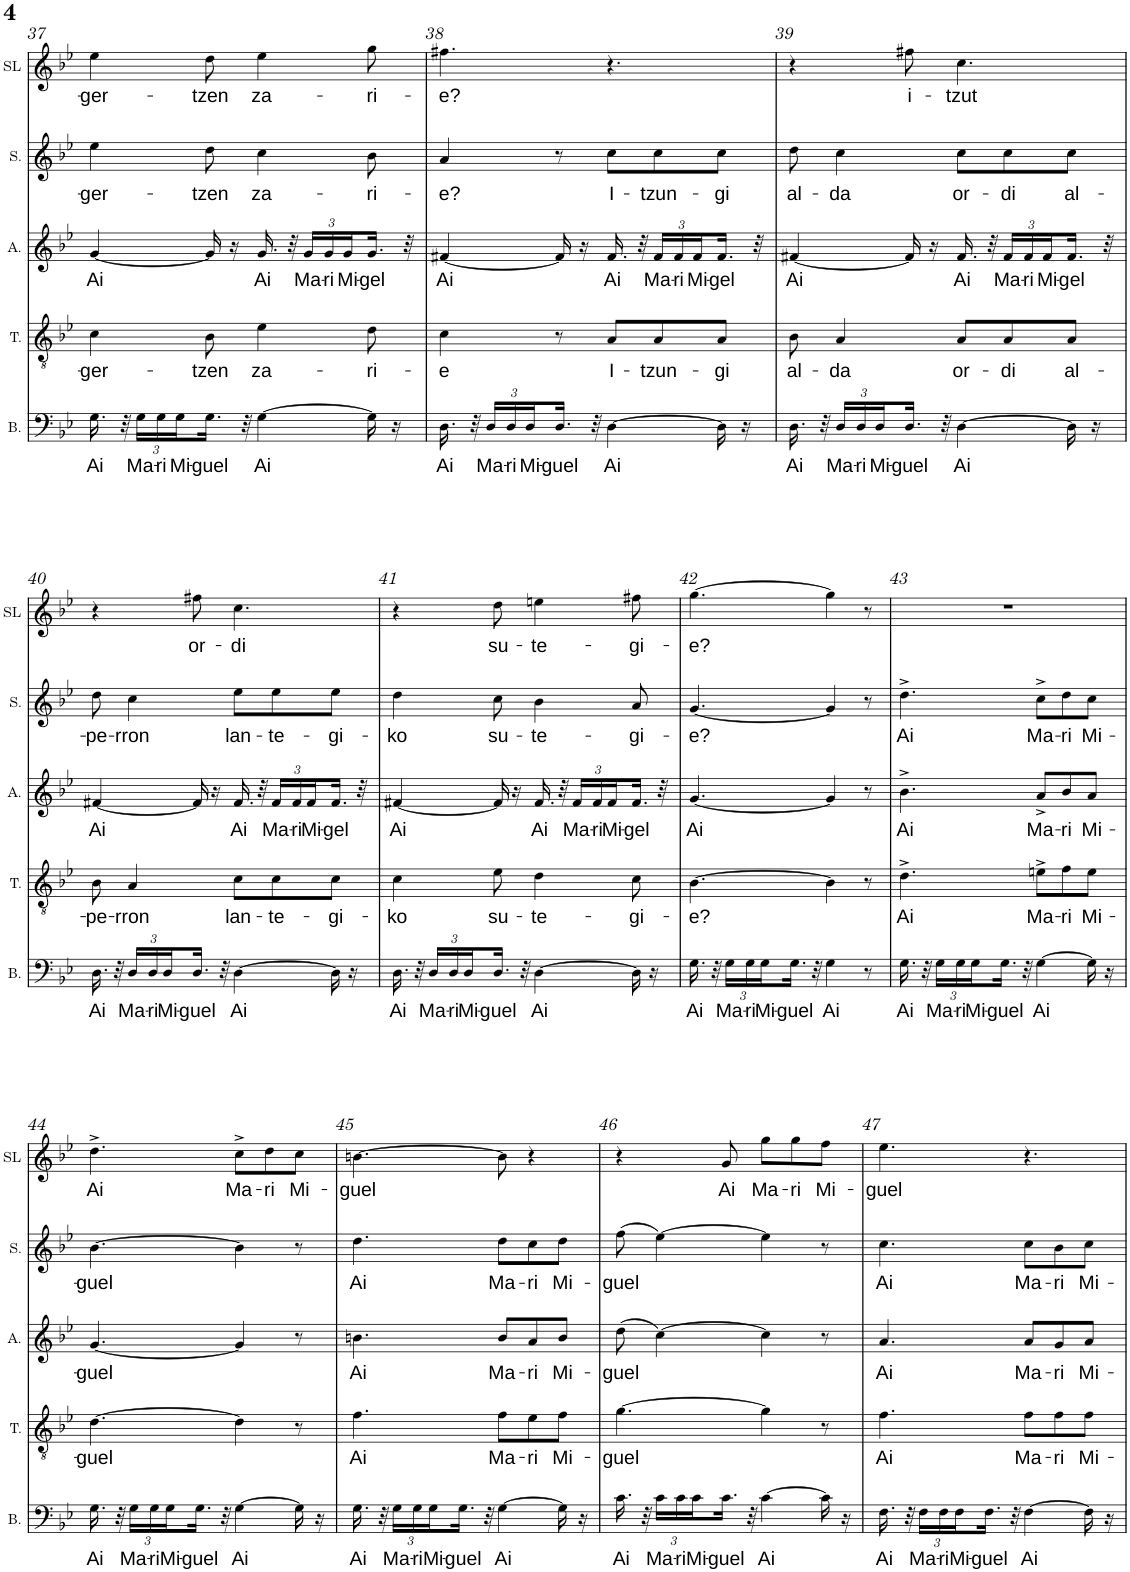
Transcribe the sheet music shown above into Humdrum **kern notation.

**kern	**text	**kern	**text	**kern	**text	**kern	**text	**kern	**text
*part5	*part5	*part4	*part4	*part3	*part3	*part2	*part2	*part1	*part1
*staff5	*staff5	*staff4	*staff4	*staff3	*staff3	*staff2	*staff2	*staff1	*staff1
*I"Basse	*	*I"Ténor	*	*I"Alto	*	*I"Soprano	*	*I"Solo	*
*I'B.	*	*I'T.	*	*I'A.	*	*I'S.	*	*I'SL	*
!!LO:PB:g=z
*clefF4	*	*clefGv2	*	*clefG2	*	*clefG2	*	*clefG2	*
*k[b-e-]	*	*k[b-e-]	*	*k[b-e-]	*	*k[b-e-]	*	*k[b-e-]	*
*M6/8	*	*M6/8	*	*M6/8	*	*M6/8	*	*M6/8	*
=37	=37	=37	=37	=37	=37	=37	=37	=37	=37
!	!LO:LY:b	!	!LO:LY:b	!	!LO:LY:b	!	!LO:LY:b	!	!LO:LY:b
16.G\	Ai	4c\	-ger-	[4g/	Ai	4ee-\	-ger-	4ee-\	-ger-
32r	.	.	.	.	.	.	.	.	.
*Xbrackettup	*	*	*	*	*	*	*	*	*
!	!LO:LY:b	!	!	!	!	!	!	!	!
24G\LL	Ma-	.	.	.	.	.	.	.	.
!	!LO:LY:b	!	!	!	!	!	!	!	!
24G\	-ri	.	.	.	.	.	.	.	.
!	!LO:LY:b	!	!	!	!	!	!	!	!
24G\	Mi-	.	.	.	.	.	.	.	.
!	!LO:LY:b	!	!LO:LY:b	!	!	!	!LO:LY:b	!	!LO:LY:b
16.G\JJ	-guel	8B-\	-tzen	16g/]	.	8dd\	-tzen	8dd\	-tzen
.	.	.	.	16r	.	.	.	.	.
32r	.	.	.	.	.	.	.	.	.
!	!LO:LY:b	!	!LO:LY:b	!	!LO:LY:b	!	!LO:LY:b	!	!LO:LY:b
[4G\	Ai	4e-\	za-	16.g/	Ai	4cc\	za-	4ee-\	za-
.	.	.	.	32r	.	.	.	.	.
*	*	*	*	*Xbrackettup	*	*	*	*	*
!	!	!	!	!	!LO:LY:b	!	!	!	!
.	.	.	.	24g/LL	Ma-	.	.	.	.
!	!	!	!	!	!LO:LY:b	!	!	!	!
.	.	.	.	24g/	-ri	.	.	.	.
!	!	!	!	!	!LO:LY:b	!	!	!	!
.	.	.	.	24g/	Mi-	.	.	.	.
!	!	!	!LO:LY:b	!	!LO:LY:b	!	!LO:LY:b	!	!LO:LY:b
16G\]	.	8d\	-ri-	16.g/JJ	-gel	8b-\	-ri-	8gg\	-ri-
16r	.	.	.	.	.	.	.	.	.
.	.	.	.	32r	.	.	.	.	.
=38	=38	=38	=38	=38	=38	=38	=38	=38	=38
!	!LO:LY:b	!	!LO:LY:b	!	!LO:LY:b	!	!LO:LY:b	!	!LO:LY:b
16.D\	Ai	4c\	-e	[4f#X/	Ai	4a/	-e?	4.ff#X\	-e?
32r	.	.	.	.	.	.	.	.	.
!	!LO:LY:b	!	!	!	!	!	!	!	!
24D/LL	Ma-	.	.	.	.	.	.	.	.
!	!LO:LY:b	!	!	!	!	!	!	!	!
24D/	-ri	.	.	.	.	.	.	.	.
!	!LO:LY:b	!	!	!	!	!	!	!	!
24D/	Mi-	.	.	.	.	.	.	.	.
!	!LO:LY:b	!	!	!	!	!	!	!	!
16.D/JJ	-guel	8r	.	16f#/]	.	8r	.	.	.
.	.	.	.	16r	.	.	.	.	.
32r	.	.	.	.	.	.	.	.	.
!	!LO:LY:b	!	!LO:LY:b	!	!LO:LY:b	!	!LO:LY:b	!	!
[4D\	Ai	8A/L	I-	16.f#/	Ai	8cc\L	I-	4.r	.
.	.	.	.	32r	.	.	.	.	.
!	!	!	!LO:LY:b	!	!LO:LY:b	!	!LO:LY:b	!	!
.	.	8A/	-tzun-	24f#/LL	Ma-	8cc\	-tzun-	.	.
!	!	!	!	!	!LO:LY:b	!	!	!	!
.	.	.	.	24f#/	-ri	.	.	.	.
!	!	!	!	!	!LO:LY:b	!	!	!	!
.	.	.	.	24f#/	Mi-	.	.	.	.
!	!	!	!LO:LY:b	!	!LO:LY:b	!	!LO:LY:b	!	!
16D\]	.	8A/J	-gi	16.f#/JJ	-gel	8cc\J	-gi	.	.
16r	.	.	.	.	.	.	.	.	.
.	.	.	.	32r	.	.	.	.	.
=39	=39	=39	=39	=39	=39	=39	=39	=39	=39
!	!LO:LY:b	!	!LO:LY:b	!	!LO:LY:b	!	!LO:LY:b	!	!
16.D\	Ai	8B-\	al-	[4f#X/	Ai	8dd\	al-	4r	.
32r	.	.	.	.	.	.	.	.	.
!	!LO:LY:b	!	!LO:LY:b	!	!	!	!LO:LY:b	!	!
24D/LL	Ma-	4A/	-da	.	.	4cc\	-da	.	.
!	!LO:LY:b	!	!	!	!	!	!	!	!
24D/	-ri	.	.	.	.	.	.	.	.
!	!LO:LY:b	!	!	!	!	!	!	!	!
24D/	Mi-	.	.	.	.	.	.	.	.
!	!LO:LY:b	!	!	!	!	!	!	!	!LO:LY:b
16.D/JJ	-guel	.	.	16f#/]	.	.	.	8ff#X\	i-
.	.	.	.	16r	.	.	.	.	.
32r	.	.	.	.	.	.	.	.	.
!	!LO:LY:b	!	!LO:LY:b	!	!LO:LY:b	!	!LO:LY:b	!	!LO:LY:b
[4D\	Ai	8A/L	or-	16.f#/	Ai	8cc\L	or-	4.cc\	-tzut
.	.	.	.	32r	.	.	.	.	.
!	!	!	!LO:LY:b	!	!LO:LY:b	!	!LO:LY:b	!	!
.	.	8A/	-di	24f#/LL	Ma-	8cc\	-di	.	.
!	!	!	!	!	!LO:LY:b	!	!	!	!
.	.	.	.	24f#/	-ri	.	.	.	.
!	!	!	!	!	!LO:LY:b	!	!	!	!
.	.	.	.	24f#/	Mi-	.	.	.	.
!	!	!	!LO:LY:b	!	!LO:LY:b	!	!LO:LY:b	!	!
16D\]	.	8A/J	al-	16.f#/JJ	-gel	8cc\J	al-	.	.
16r	.	.	.	.	.	.	.	.	.
.	.	.	.	32r	.	.	.	.	.
!!LO:LB:g=z
=40	=40	=40	=40	=40	=40	=40	=40	=40	=40
!	!LO:LY:b	!	!LO:LY:b	!	!LO:LY:b	!	!LO:LY:b	!	!
16.D\	Ai	8B-\	-pe-	[4f#X/	Ai	8dd\	-pe-	4r	.
32r	.	.	.	.	.	.	.	.	.
!	!LO:LY:b	!	!LO:LY:b	!	!	!	!LO:LY:b	!	!
24D/LL	Ma-	4A/	-rron	.	.	4cc\	-rron	.	.
!	!LO:LY:b	!	!	!	!	!	!	!	!
24D/	-ri	.	.	.	.	.	.	.	.
!	!LO:LY:b	!	!	!	!	!	!	!	!
24D/	Mi-	.	.	.	.	.	.	.	.
!	!LO:LY:b	!	!	!	!	!	!	!	!LO:LY:b
16.D/JJ	-guel	.	.	16f#/]	.	.	.	8ff#X\	or-
.	.	.	.	16r	.	.	.	.	.
32r	.	.	.	.	.	.	.	.	.
!	!LO:LY:b	!	!LO:LY:b	!	!LO:LY:b	!	!LO:LY:b	!	!LO:LY:b
[4D\	Ai	8c\L	lan-	16.f#/	Ai	8ee-\L	lan-	4.cc\	-di
.	.	.	.	32r	.	.	.	.	.
!	!	!	!LO:LY:b	!	!LO:LY:b	!	!LO:LY:b	!	!
.	.	8c\	-te-	24f#/LL	Ma-	8ee-\	-te-	.	.
!	!	!	!	!	!LO:LY:b	!	!	!	!
.	.	.	.	24f#/	-ri	.	.	.	.
!	!	!	!	!	!LO:LY:b	!	!	!	!
.	.	.	.	24f#/	Mi-	.	.	.	.
!	!	!	!LO:LY:b	!	!LO:LY:b	!	!LO:LY:b	!	!
16D\]	.	8c\J	-gi-	16.f#/JJ	-gel	8ee-\J	-gi-	.	.
16r	.	.	.	.	.	.	.	.	.
.	.	.	.	32r	.	.	.	.	.
=41	=41	=41	=41	=41	=41	=41	=41	=41	=41
!	!LO:LY:b	!	!LO:LY:b	!	!LO:LY:b	!	!LO:LY:b	!	!
16.D\	Ai	4c\	-ko	[4f#X/	Ai	4dd\	-ko	4r	.
32r	.	.	.	.	.	.	.	.	.
!	!LO:LY:b	!	!	!	!	!	!	!	!
24D/LL	Ma-	.	.	.	.	.	.	.	.
!	!LO:LY:b	!	!	!	!	!	!	!	!
24D/	-ri	.	.	.	.	.	.	.	.
!	!LO:LY:b	!	!	!	!	!	!	!	!
24D/	Mi-	.	.	.	.	.	.	.	.
!	!LO:LY:b	!	!LO:LY:b	!	!	!	!LO:LY:b	!	!LO:LY:b
16.D/JJ	-guel	8e-\	su-	16f#/]	.	8cc\	su-	8dd\	su-
.	.	.	.	16r	.	.	.	.	.
32r	.	.	.	.	.	.	.	.	.
!	!LO:LY:b	!	!LO:LY:b	!	!LO:LY:b	!	!LO:LY:b	!	!LO:LY:b
[4D\	Ai	4d\	-te-	16.f#/	Ai	4b-\	-te-	4een\	-te-
.	.	.	.	32r	.	.	.	.	.
!	!	!	!	!	!LO:LY:b	!	!	!	!
.	.	.	.	24f#/LL	Ma-	.	.	.	.
!	!	!	!	!	!LO:LY:b	!	!	!	!
.	.	.	.	24f#/	-ri	.	.	.	.
!	!	!	!	!	!LO:LY:b	!	!	!	!
.	.	.	.	24f#/	Mi-	.	.	.	.
!	!	!	!LO:LY:b	!	!LO:LY:b	!	!LO:LY:b	!	!LO:LY:b
16D\]	.	8c\	-gi-	16.f#/JJ	-gel	8a/	-gi-	8ff#X\	-gi-
16r	.	.	.	.	.	.	.	.	.
.	.	.	.	32r	.	.	.	.	.
=42	=42	=42	=42	=42	=42	=42	=42	=42	=42
!	!LO:LY:b	!	!LO:LY:b	!	!LO:LY:b	!	!LO:LY:b	!	!LO:LY:b
16.G\	Ai	[4.B-\	-e?	[4.g/	-Ai	[4.g/	-e?	[4.gg\	-e?
32r	.	.	.	.	.	.	.	.	.
!	!LO:LY:b	!	!	!	!	!	!	!	!
24G\LL	Ma-	.	.	.	.	.	.	.	.
!	!LO:LY:b	!	!	!	!	!	!	!	!
24G\	-ri	.	.	.	.	.	.	.	.
!	!LO:LY:b	!	!	!	!	!	!	!	!
24G\	Mi-	.	.	.	.	.	.	.	.
!	!LO:LY:b	!	!	!	!	!	!	!	!
16.G\JJ	-guel	.	.	.	.	.	.	.	.
32r	.	.	.	.	.	.	.	.	.
!	!LO:LY:b	!	!	!	!	!	!	!	!
4G\	Ai	4B-\]	.	4g/]	.	4g/]	.	4gg\]	.
8r	.	8r	.	8r	.	8r	.	8r	.
=43	=43	=43	=43	=43	=43	=43	=43	=43	=43
!	!LO:LY:b	!	!LO:LY:b	!	!LO:LY:b	!	!LO:LY:b	!	!
16.G\	Ai	4.d^\	Ai	4.b-^\	Ai	4.dd^\	Ai	2.r	.
32r	.	.	.	.	.	.	.	.	.
!	!LO:LY:b	!	!	!	!	!	!	!	!
24G\LL	Ma-	.	.	.	.	.	.	.	.
!	!LO:LY:b	!	!	!	!	!	!	!	!
24G\	-ri	.	.	.	.	.	.	.	.
!	!LO:LY:b	!	!	!	!	!	!	!	!
24G\	Mi-	.	.	.	.	.	.	.	.
!	!LO:LY:b	!	!	!	!	!	!	!	!
16.G\JJ	-guel	.	.	.	.	.	.	.	.
32r	.	.	.	.	.	.	.	.	.
!	!LO:LY:b	!	!LO:LY:b	!	!LO:LY:b	!	!LO:LY:b	!	!
[4G\	Ai	8en^\L	Ma-	8a^/L	Ma-	8cc^\L	Ma-	.	.
!	!	!	!LO:LY:b	!	!LO:LY:b	!	!LO:LY:b	!	!
.	.	8f\	-ri	8b-/	-ri	8dd\	-ri	.	.
!	!	!	!LO:LY:b	!	!LO:LY:b	!	!LO:LY:b	!	!
16G\]	.	8e\J	Mi-	8a/J	Mi-	8cc\J	Mi-	.	.
16r	.	.	.	.	.	.	.	.	.
!!LO:LB:g=z
=44	=44	=44	=44	=44	=44	=44	=44	=44	=44
!	!LO:LY:b	!	!LO:LY:b	!	!LO:LY:b	!	!LO:LY:b	!	!LO:LY:b
16.G\	Ai	[4.d\	-guel	[4.g/	-guel	[4.b-\	-guel	4.dd^\	Ai
32r	.	.	.	.	.	.	.	.	.
!	!LO:LY:b	!	!	!	!	!	!	!	!
24G\LL	Ma-	.	.	.	.	.	.	.	.
!	!LO:LY:b	!	!	!	!	!	!	!	!
24G\	-ri	.	.	.	.	.	.	.	.
!	!LO:LY:b	!	!	!	!	!	!	!	!
24G\	Mi-	.	.	.	.	.	.	.	.
!	!LO:LY:b	!	!	!	!	!	!	!	!
16.G\JJ	-guel	.	.	.	.	.	.	.	.
32r	.	.	.	.	.	.	.	.	.
!	!LO:LY:b	!	!	!	!	!	!	!	!LO:LY:b
[4G\	Ai	4d\]	.	4g/]	.	4b-\]	.	8cc^\L	Ma-
!	!	!	!	!	!	!	!	!	!LO:LY:b
.	.	.	.	.	.	.	.	8dd\	-ri
!	!	!	!	!	!	!	!	!	!LO:LY:b
16G\]	.	8r	.	8r	.	8r	.	8cc\J	Mi-
16r	.	.	.	.	.	.	.	.	.
=45	=45	=45	=45	=45	=45	=45	=45	=45	=45
!	!LO:LY:b	!	!LO:LY:b	!	!LO:LY:b	!	!LO:LY:b	!	!LO:LY:b
16.G\	Ai	4.f\	Ai	4.bn\	Ai	4.dd\	Ai	[4.bn\	-guel
32r	.	.	.	.	.	.	.	.	.
!	!LO:LY:b	!	!	!	!	!	!	!	!
24G\LL	Ma-	.	.	.	.	.	.	.	.
!	!LO:LY:b	!	!	!	!	!	!	!	!
24G\	-ri	.	.	.	.	.	.	.	.
!	!LO:LY:b	!	!	!	!	!	!	!	!
24G\	Mi-	.	.	.	.	.	.	.	.
!	!LO:LY:b	!	!	!	!	!	!	!	!
16.G\JJ	-guel	.	.	.	.	.	.	.	.
32r	.	.	.	.	.	.	.	.	.
!	!LO:LY:b	!	!LO:LY:b	!	!LO:LY:b	!	!LO:LY:b	!	!
[4G\	Ai	8f\L	Ma-	8b/L	Ma-	8dd\L	Ma-	8b\]	.
!	!	!	!LO:LY:b	!	!LO:LY:b	!	!LO:LY:b	!	!
.	.	8e-\	-ri	8a/	-ri	8cc\	-ri	4r	.
!	!	!	!LO:LY:b	!	!LO:LY:b	!	!LO:LY:b	!	!
16G\]	.	8f\J	Mi-	8b/J	Mi-	8dd\J	Mi-	.	.
16r	.	.	.	.	.	.	.	.	.
=46	=46	=46	=46	=46	=46	=46	=46	=46	=46
!	!LO:LY:b	!	!LO:LY:b	!	!LO:LY:b	!	!LO:LY:b	!	!
16.c\	Ai	[4.g\	-guel	(8dd\	-guel	(8ff\	-guel	4r	.
32r	.	.	.	.	.	.	.	.	.
!	!LO:LY:b	!	!	!	!	!	!	!	!
24c\LL	Ma-	.	.	[4cc\)	.	[4ee-\)	.	.	.
!	!LO:LY:b	!	!	!	!	!	!	!	!
24c\	-ri	.	.	.	.	.	.	.	.
!	!LO:LY:b	!	!	!	!	!	!	!	!
24c\	Mi-	.	.	.	.	.	.	.	.
!	!LO:LY:b	!	!	!	!	!	!	!	!LO:LY:b
16.c\JJ	-guel	.	.	.	.	.	.	8g/	Ai
32r	.	.	.	.	.	.	.	.	.
!	!LO:LY:b	!	!	!	!	!	!	!	!LO:LY:b
[4c\	Ai	4g\]	.	4cc\]	.	4ee-\]	.	8gg\L	Ma-
!	!	!	!	!	!	!	!	!	!LO:LY:b
.	.	.	.	.	.	.	.	8gg\	-ri
!	!	!	!	!	!	!	!	!	!LO:LY:b
16c\]	.	8r	.	8r	.	8r	.	8ff\J	Mi-
16r	.	.	.	.	.	.	.	.	.
=47	=47	=47	=47	=47	=47	=47	=47	=47	=47
!	!LO:LY:b	!	!LO:LY:b	!	!LO:LY:b	!	!LO:LY:b	!	!LO:LY:b
16.F\	Ai	4.f\	Ai	4.a/	Ai	4.cc\	Ai	4.ee-\	-guel
32r	.	.	.	.	.	.	.	.	.
!	!LO:LY:b	!	!	!	!	!	!	!	!
24F\LL	Ma-	.	.	.	.	.	.	.	.
!	!LO:LY:b	!	!	!	!	!	!	!	!
24F\	-ri	.	.	.	.	.	.	.	.
!	!LO:LY:b	!	!	!	!	!	!	!	!
24F\	Mi-	.	.	.	.	.	.	.	.
!	!LO:LY:b	!	!	!	!	!	!	!	!
16.F\JJ	guel	.	.	.	.	.	.	.	.
32r	.	.	.	.	.	.	.	.	.
!	!LO:LY:b	!	!LO:LY:b	!	!LO:LY:b	!	!LO:LY:b	!	!
[4F\	Ai	8f\L	Ma-	8a/L	Ma-	8cc\L	Ma-	4.r	.
!	!	!	!LO:LY:b	!	!LO:LY:b	!	!LO:LY:b	!	!
.	.	8f\	-ri	8g/	-ri	8b-\	-ri	.	.
!	!	!	!LO:LY:b	!	!LO:LY:b	!	!LO:LY:b	!	!
16F\]	.	8f\J	Mi-	8a/J	Mi-	8cc\J	Mi-	.	.
16r	.	.	.	.	.	.	.	.	.
=	=	=	=	=	=	=	=	=	=
*-	*-	*-	*-	*-	*-	*-	*-	*-	*-
